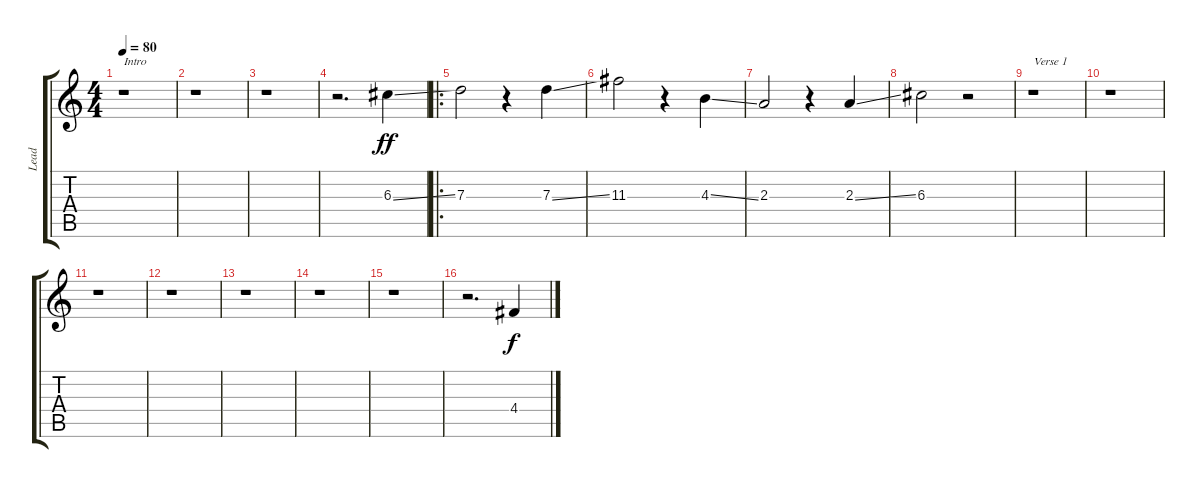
\track ("Lead" "Lead") {instrument overdrivenguitar}
\staff {score tabs}
\tuning (E4 B3 G3 D3 A2 E2) {hide}
\ts (4 4)
\tempo 80
\clef g2
\ks c
r.1{txt "Intro" dy ff instrument overdrivenguitar} |
r.1 |
r.1 |
r.2{d} 6.3{ss}.4 |
\ro
7.3.2 r.4 7.3{ss}.4 |
11.3.2 r.4 4.3{ss}.4 |
2.3.2 r.4 2.3{ss}.4 |
6.3.2 r.2 |
r.1{txt "Verse 1"} |
r.1 |
r.1 |
r.1 |
r.1 |
r.1 |
r.1 |
r.2{d} 4.4{ss}.4{dy f}
